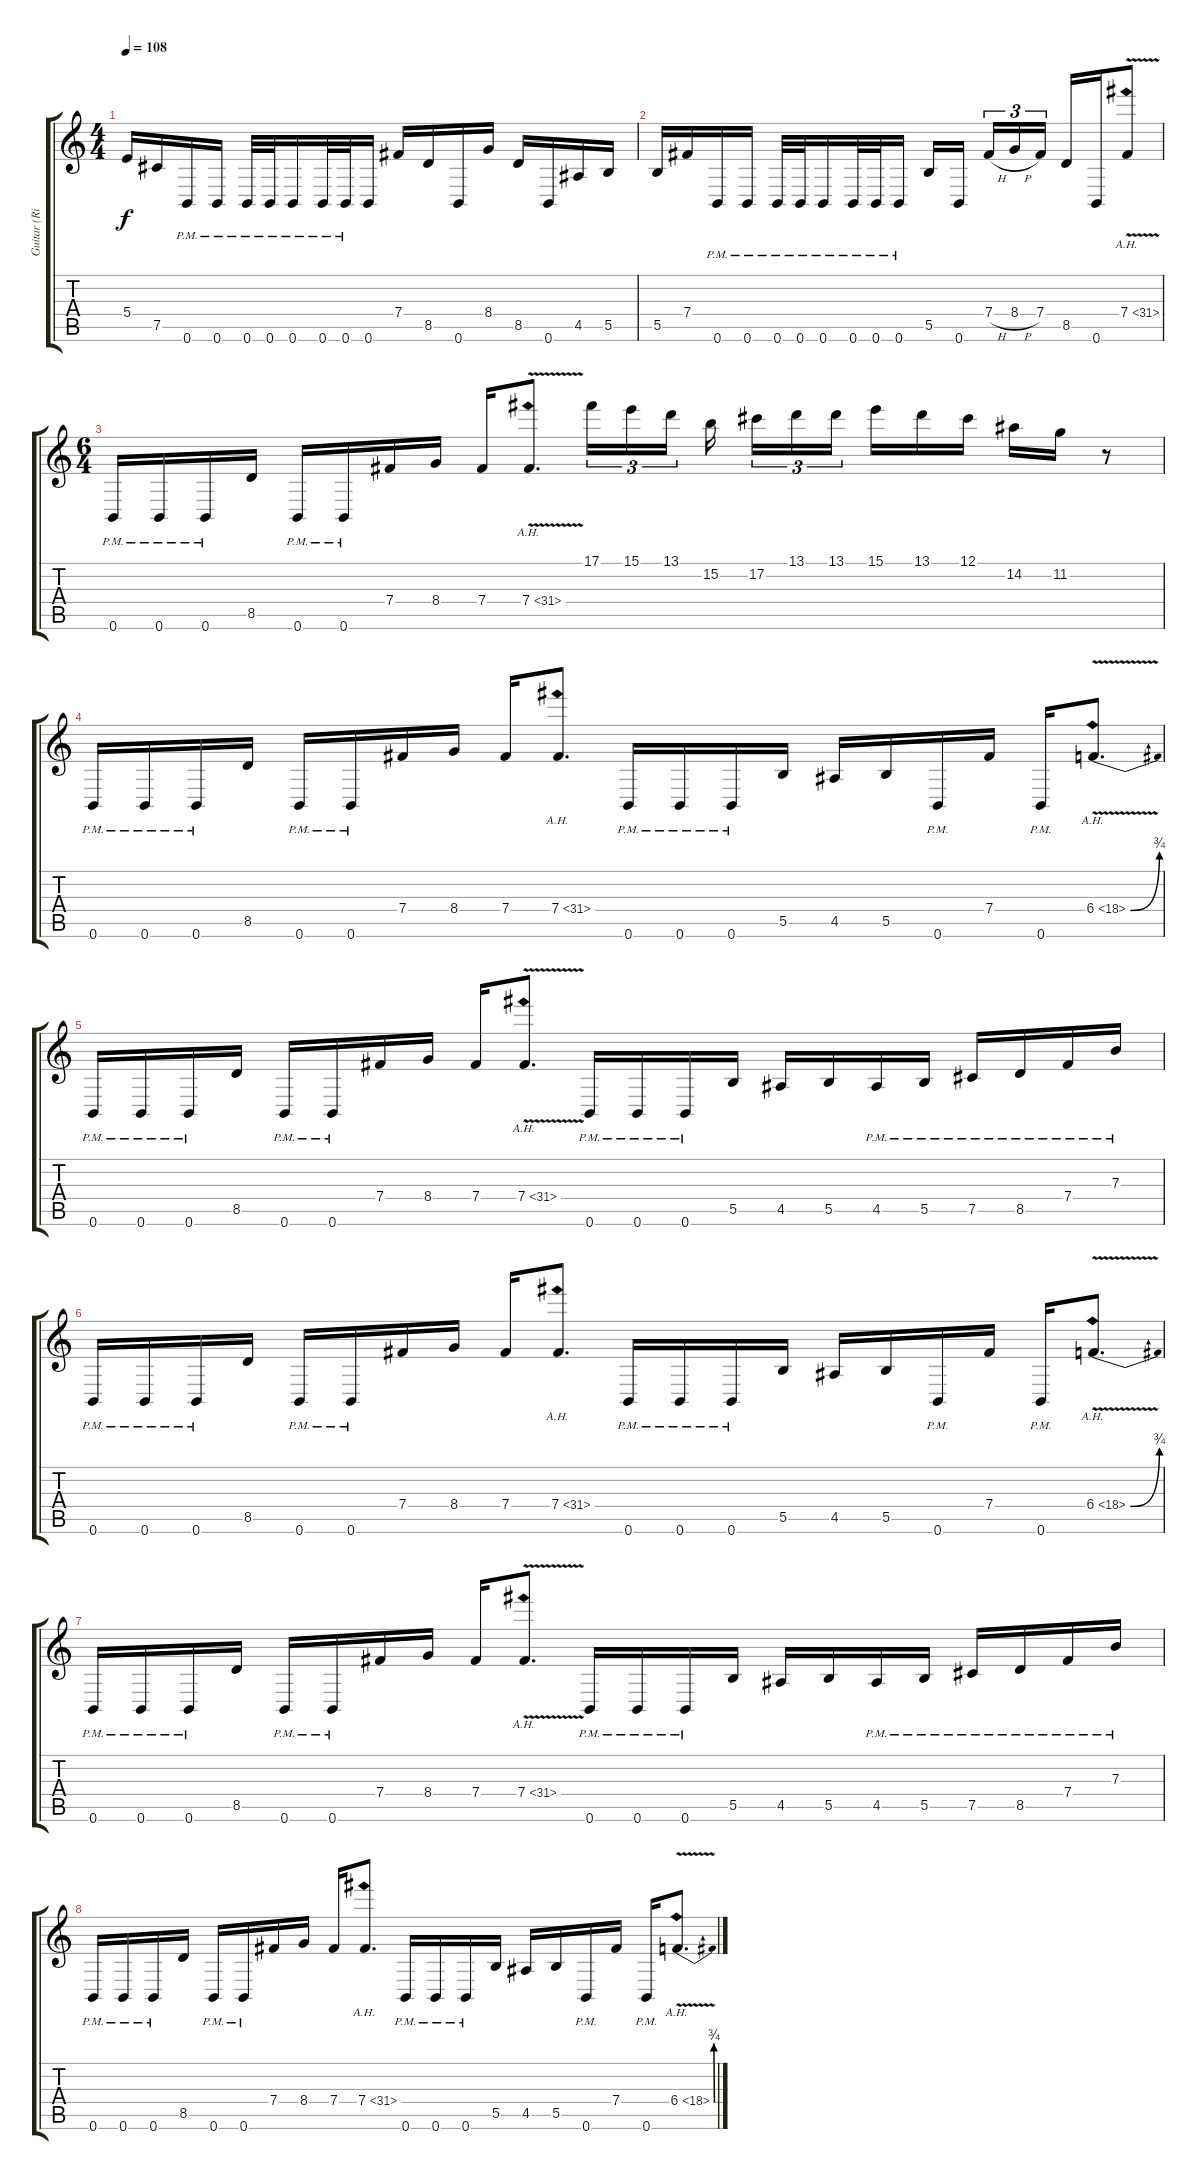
\track ("Guitar (Right)" "Guitar (Ri") {instrument overdrivenguitar}
\staff {score tabs}
\tuning (Db4 Ab3 E3 B2 Gb2 B1) {hide}
\ts (4 4)
\tempo 108
\clef g2
\ks c
5.4.16{dy f} 7.5.16 0.6{pm}.16 0.6{pm}.16 0.6{pm}.32 0.6{pm}.32 0.6{pm}.16 0.6{pm}.32 0.6{pm}.32 0.6.16 7.4.16 8.5.16 0.6.16 8.4.16 8.5.16 0.6.16 4.5.16 5.5.16 |
5.5.16 7.4.16 0.6{pm}.16 0.6{pm}.16 0.6{pm}.32 0.6{pm}.32 0.6{pm}.16 0.6{pm}.32 0.6{pm}.32 0.6{pm}.16 5.5.16 0.6.16{beam splitsecondary} 7.4{h}.16{tu (3 2)} 8.4{h}.16{tu (3 2)} 7.4.16{tu (3 2)} 8.5.16 0.6.16 7.4{ah 24 v}.8 |
\ts (6 4)
0.6{pm}.16 0.6{pm}.16 0.6{pm}.16 8.5.16 0.6{pm}.16 0.6{pm}.16 7.4.16 8.4.16 7.4.16 7.4{ah 24 v}.8{d} 17.1.16{tu (3 2)} 15.1.16{tu (3 2)} 13.1.16{tu (3 2) beam splitsecondary} 15.2.16{beam splitsecondary} 17.2.16{tu (3 2)} 13.1.16{tu (3 2)} 13.1.16{tu (3 2) beam splitsecondary} 15.1.16 13.1.16 12.1.16 14.2.16 11.2.16 r.8 |
0.6{pm}.16 0.6{pm}.16 0.6{pm}.16 8.5.16 0.6{pm}.16 0.6{pm}.16 7.4.16 8.4.16 7.4.16 7.4{ah 24}.8{d} 0.6{pm}.16 0.6{pm}.16 0.6{pm}.16 5.5.16 4.5.16 5.5.16 0.6{pm}.16 7.4.16 0.6{pm}.16 6.4{be (bend 0 0 60 3) ah 12 v}.8{d} |
0.6{pm}.16 0.6{pm}.16 0.6{pm}.16 8.5.16 0.6{pm}.16 0.6{pm}.16 7.4.16 8.4.16 7.4.16 7.4{ah 24 v}.8{d} 0.6{pm}.16 0.6{pm}.16 0.6{pm}.16 5.5.16 4.5.16 5.5.16 4.5{pm}.16 5.5{pm}.16 7.5{pm}.16 8.5{pm}.16 7.4{pm}.16 7.3{pm}.16 |
0.6{pm}.16 0.6{pm}.16 0.6{pm}.16 8.5.16 0.6{pm}.16 0.6{pm}.16 7.4.16 8.4.16 7.4.16 7.4{ah 24}.8{d} 0.6{pm}.16 0.6{pm}.16 0.6{pm}.16 5.5.16 4.5.16 5.5.16 0.6{pm}.16 7.4.16 0.6{pm}.16 6.4{be (bend 0 0 60 3) ah 12 v}.8{d} |
0.6{pm}.16 0.6{pm}.16 0.6{pm}.16 8.5.16 0.6{pm}.16 0.6{pm}.16 7.4.16 8.4.16 7.4.16 7.4{ah 24 v}.8{d} 0.6{pm}.16 0.6{pm}.16 0.6{pm}.16 5.5.16 4.5.16 5.5.16 4.5{pm}.16 5.5{pm}.16 7.5{pm}.16 8.5{pm}.16 7.4{pm}.16 7.3{pm}.16 |
0.6{pm}.16 0.6{pm}.16 0.6{pm}.16 8.5.16 0.6{pm}.16 0.6{pm}.16 7.4.16 8.4.16 7.4.16 7.4{ah 24}.8{d} 0.6{pm}.16 0.6{pm}.16 0.6{pm}.16 5.5.16 4.5.16 5.5.16 0.6{pm}.16 7.4.16 0.6{pm}.16 6.4{be (bend 0 0 60 3) ah 12 v}.8{d}
